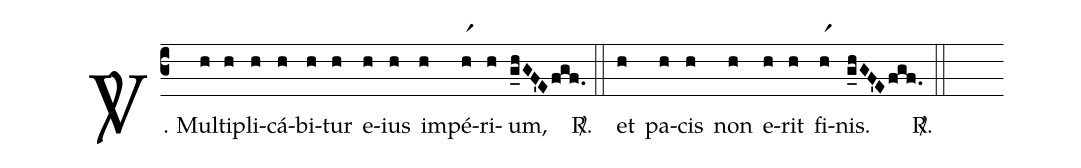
%%
(c3)
<sp>V/</sp>. M{u}l(h)ti(h)pli(h)cá(h)bi(h)tur(h) e(h)ius(h) im(h)pé(hr1)ri(h)um,(g_hGF'Efgf.) <sp>R/</sp>.(::)
et(h) pa(h)cis(h) non(h) e(h)rit(h) fi(hr1)nis.(g_hGF'Efgf.) <sp>R/</sp>.(::)
